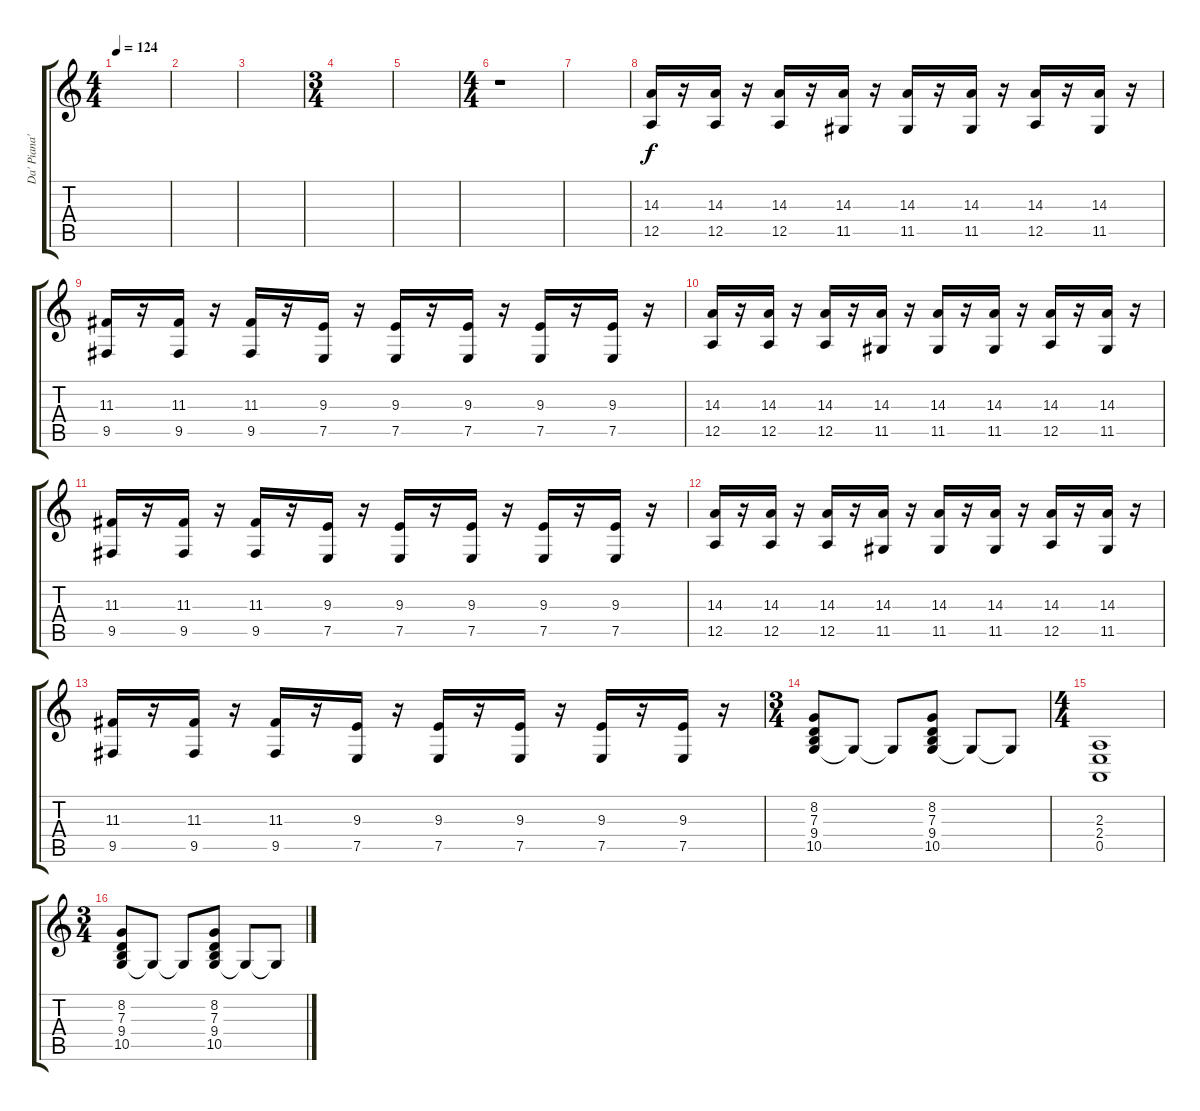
\track ("Da' Piana'" "Da' Piana'") {instrument electricpiano2}
\staff {score tabs}
\tuning (E4 B3 G3 D3 A2 E2) {hide}
\ts (4 4)
\tempo 124
\clef g2
\ks c
|
|
|
\ts (3 4)
|
|
\ts (4 4)
r.1 |
|
(14.3 12.5).16 r.16 (14.3 12.5).16 r.16 (14.3 12.5).16 r.16 (14.3 11.5).16 r.16 (14.3 11.5).16 r.16 (14.3 11.5).16 r.16 (14.3 12.5).16 r.16 (14.3 11.5).16 r.16 |
(11.3 9.5).16 r.16 (11.3 9.5).16 r.16 (11.3 9.5).16 r.16 (9.3 7.5).16 r.16 (9.3 7.5).16 r.16 (9.3 7.5).16 r.16 (9.3 7.5).16 r.16 (9.3 7.5).16 r.16 |
(14.3 12.5).16 r.16 (14.3 12.5).16 r.16 (14.3 12.5).16 r.16 (14.3 11.5).16 r.16 (14.3 11.5).16 r.16 (14.3 11.5).16 r.16 (14.3 12.5).16 r.16 (14.3 11.5).16 r.16 |
(11.3 9.5).16 r.16 (11.3 9.5).16 r.16 (11.3 9.5).16 r.16 (9.3 7.5).16 r.16 (9.3 7.5).16 r.16 (9.3 7.5).16 r.16 (9.3 7.5).16 r.16 (9.3 7.5).16 r.16 |
(14.3 12.5).16 r.16 (14.3 12.5).16 r.16 (14.3 12.5).16 r.16 (14.3 11.5).16 r.16 (14.3 11.5).16 r.16 (14.3 11.5).16 r.16 (14.3 12.5).16 r.16 (14.3 11.5).16 r.16 |
(11.3 9.5).16 r.16 (11.3 9.5).16 r.16 (11.3 9.5).16 r.16 (9.3 7.5).16 r.16 (9.3 7.5).16 r.16 (9.3 7.5).16 r.16 (9.3 7.5).16 r.16 (9.3 7.5).16 r.16 |
\ts (3 4)
(8.2 7.3 9.4 10.5).8 10.5{t}.8 10.5{t}.8 (8.2 7.3 9.4 10.5).8 10.5{t}.8 10.5{t}.8 |
\ts (4 4)
(2.3 2.4 0.5).1 |
\ts (3 4)
(8.2 7.3 9.4 10.5).8 10.5{t}.8 10.5{t}.8 (8.2 7.3 9.4 10.5).8 10.5{t}.8 10.5{t}.8
